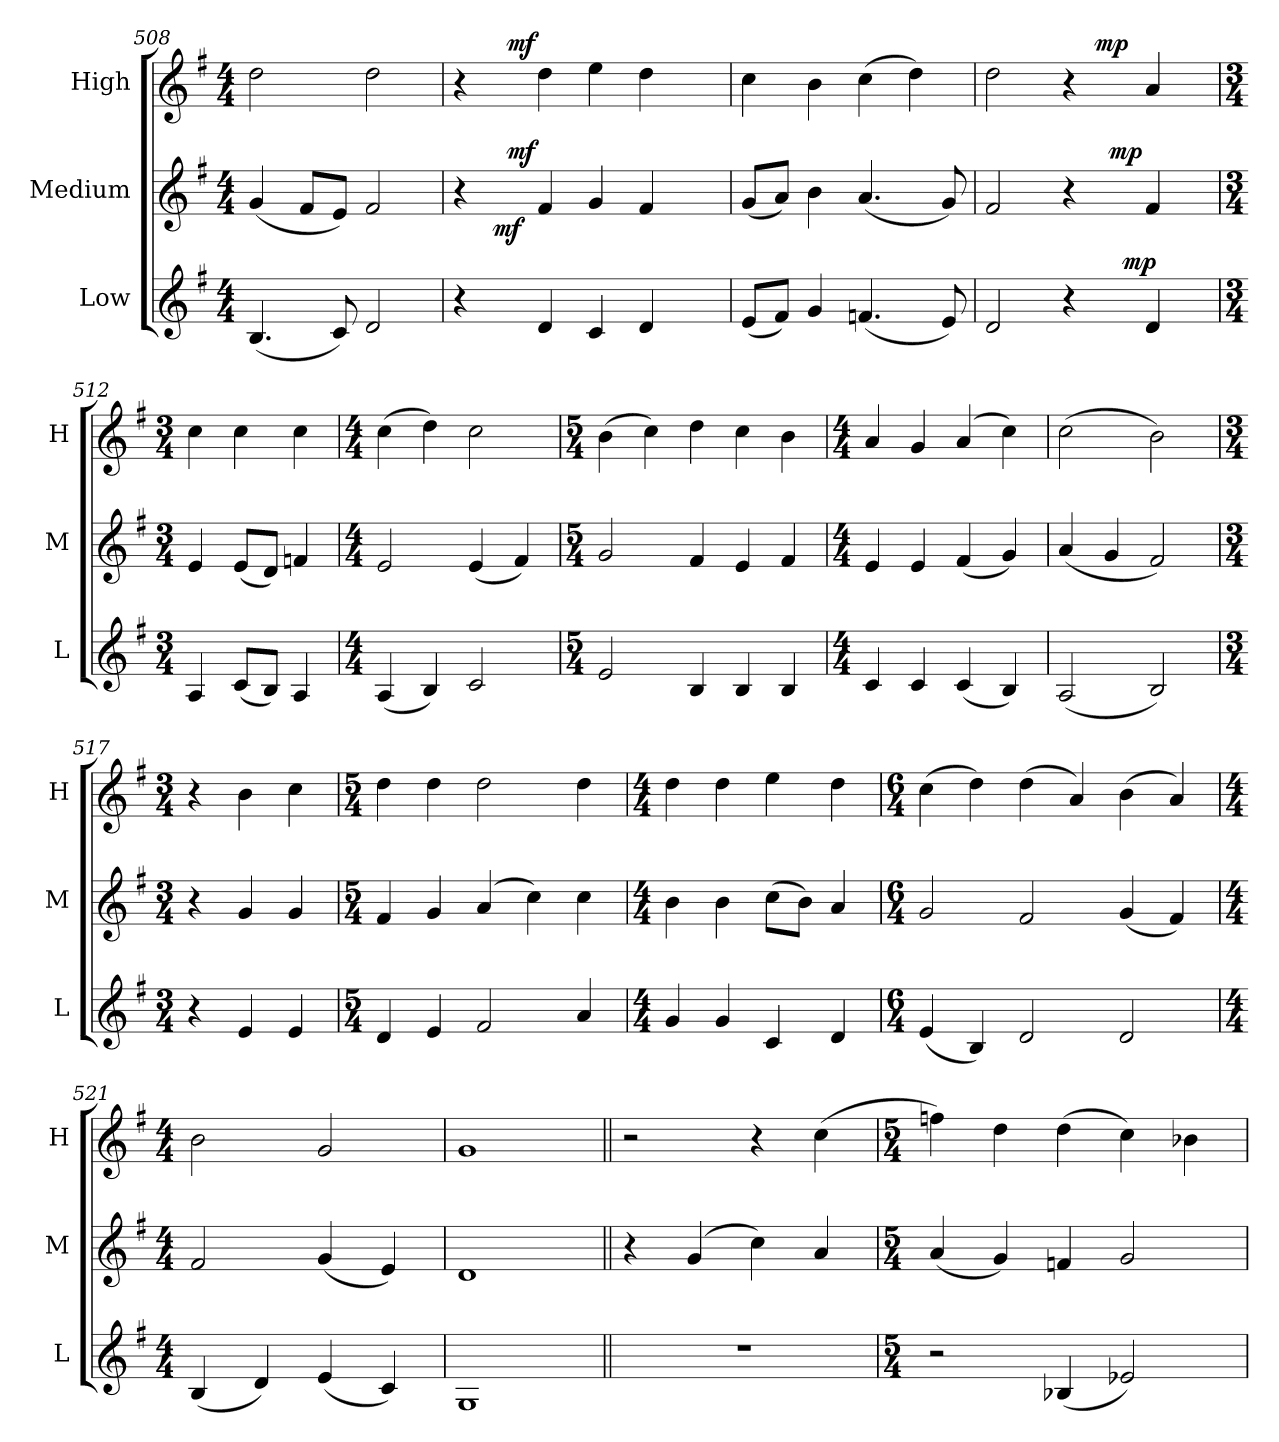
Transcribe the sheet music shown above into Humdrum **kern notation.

**kern	**dynam	**kern	**dynam	**kern	**dynam
*part3	*part3	*part2	*part2	*part1	*part1
*staff3	*staff3	*staff2	*staff2	*staff1	*staff1
*I"Low	*	*I"Medium	*	*I"High	*
*I'L	*	*I'M	*	*I'H	*
*clefG2	*	*clefG2	*	*clefG2	*
*k[f#]	*	*k[f#]	*	*k[f#]	*
*G:	*	*G:	*	*G:	*
*M4/4	*	*M4/4	*	*M4/4	*
=508	=508	=508	=508	=508	=508
(<4.B/	.	(<4g/	.	2dd\	.
.	.	8f#/L	.	.	.
8c/)	.	8e/J)	.	.	.
2d/	.	2f#/	.	2dd\	.
=509	=509	=509	=509	=509	=509
*	*	*^	*	*^	*
*	*	*	*^	*	*	*	*
4r	.	4r	12ryy	12..ryy	.	4r	12..ryy	.
.	.	.	48.ryy	.	.	.	.	.
!	!	!	!	!	!LO:DY:b	!	!	!
.	.	.	3%2ryy	.	mf	.	.	.
!	!	!	!	!	!LO:DY:a	!	!	!LO:DY:a
.	.	.	.	3%2ryy	mf	.	3%2ryy	mf
4d/	.	4f#/	.	.	.	4dd\	.	.
4c/	.	4g/	.	.	.	4ee\	.	.
4d/	.	4f#/	.	.	.	4dd\	.	.
.	.	.	6ryy	.	.	.	.	.
.	.	.	.	6ryy	.	.	6ryy	.
.	.	.	24ryy	.	.	.	.	.
.	.	.	.	48ryy	.	.	48ryy	.
.	.	.	96ryy	.	.	.	.	.
*	*	*v	*v	*v	*	*	*	*
*	*	*	*	*v	*v	*
=510	=510	=510	=510	=510	=510
(<8e/L	.	(<8g/L	.	4cc\	.
8f#/J)	.	8a/J)	.	.	.
4g/	.	4b\	.	4b\	.
(<4.fn/	.	(<4.a/	.	(>4cc\	.
.	.	.	.	4dd\)	.
8e/)	.	8g/)	.	.	.
=511	=511	=511	=511	=511	=511
*^	*	*^	*	*^	*
2d/	2ryy	.	2f#/	2ryy	.	2dd\	2ryy	.
4r	8.ryy	.	4r	8ryy	.	4r	8ryy	.
!	!	!	!	!	!	!	!	!LO:DY:a
.	.	.	.	32ryy	.	.	4.ryy	mp
!	!	!	!	!	!LO:DY:a	!	!	!
.	.	.	.	4ryy	mp	.	.	.
!	!	!LO:DY:a	!	!	!	!	!	!
.	4ryy	mp	.	.	.	.	.	.
4d/	.	.	4f#/	.	.	4a/	.	.
.	.	.	.	16.ryy	.	.	.	.
.	16ryy	.	.	.	.	.	.	.
*v	*v	*	*	*	*	*v	*v	*
*	*	*v	*v	*	*	*
!!LO:LB:g=z
=512	=512	=512	=512	=512	=512
*M3/4	*	*M3/4	*	*M3/4	*
4A/	.	4e/	.	4cc\	.
(<8c/L	.	(<8e/L	.	4cc\	.
8B/J)	.	8d/J)	.	.	.
4A/	.	4fn/	.	4cc\	.
=513	=513	=513	=513	=513	=513
*M4/4	*	*M4/4	*	*M4/4	*
(<4A/	.	2e/	.	(>4cc\	.
4B/)	.	.	.	4dd\)	.
2c/	.	(<4e/	.	2cc\	.
.	.	4f#/)	.	.	.
=514	=514	=514	=514	=514	=514
*M5/4	*	*M5/4	*	*M5/4	*
2e/	.	2g/	.	(>4b\	.
.	.	.	.	4cc\)	.
4B/	.	4f#/	.	4dd\	.
4B/	.	4e/	.	4cc\	.
4B/	.	4f#/	.	4b\	.
=515	=515	=515	=515	=515	=515
*M4/4	*	*M4/4	*	*M4/4	*
4c/	.	4e/	.	4a/	.
4c/	.	4e/	.	4g/	.
(<4c/	.	(<4f#/	.	(4a/	.
4B/)	.	4g/)	.	4cc\)	.
=516	=516	=516	=516	=516	=516
(<2A/	.	(<4a/	.	(>2cc\	.
.	.	4g/	.	.	.
2B/)	.	2f#/)	.	2b\)	.
!!LO:LB:g=z
=517	=517	=517	=517	=517	=517
*M3/4	*	*M3/4	*	*M3/4	*
4r	.	4r	.	4r	.
4e/	.	4g/	.	4b\	.
4e/	.	4g/	.	4cc\	.
=518	=518	=518	=518	=518	=518
*M5/4	*	*M5/4	*	*M5/4	*
4d/	.	4f#/	.	4dd\	.
4e/	.	4g/	.	4dd\	.
2f#/	.	(4a/	.	2dd\	.
.	.	4cc\)	.	.	.
4a/	.	4cc\	.	4dd\	.
=519	=519	=519	=519	=519	=519
*M4/4	*	*M4/4	*	*M4/4	*
4g/	.	4b\	.	4dd\	.
4g/	.	4b\	.	4dd\	.
4c/	.	(>8cc\L	.	4ee\	.
.	.	8b\J)	.	.	.
4d/	.	4a/	.	4dd\	.
=520	=520	=520	=520	=520	=520
*M6/4	*	*M6/4	*	*M6/4	*
(<4e/	.	2g/	.	(>4cc\	.
4B/)	.	.	.	4dd\)	.
2d/	.	2f#/	.	(>4dd\	.
.	.	.	.	4a/)	.
2d/	.	(<4g/	.	(>4b\	.
.	.	4f#/)	.	4a/)	.
!!LO:PB:g=z
=521	=521	=521	=521	=521	=521
*M4/4	*	*M4/4	*	*M4/4	*
(<4B/	.	2f#/	.	2b\	.
4d/)	.	.	.	.	.
(<4e/	.	(<4g/	.	2g/	.
4c/)	.	4e/)	.	.	.
=522	=522	=522	=522	=522	=522
1G	.	1d	.	1g	.
=523||	=523||	=523||	=523||	=523||	=523||
1r	.	4r	.	2r	.
.	.	(4g/	.	.	.
.	.	4cc\)	.	4r	.
.	.	4a/	.	(>4cc\	.
=524	=524	=524	=524	=524	=524
*M5/4	*	*M5/4	*	*M5/4	*
2r	.	(<4a/	.	4ffn\)	.
.	.	4g/)	.	4dd\	.
(<4B-X/	.	4fn/	.	(>4dd\	.
2e-X/)	.	2g/	.	4cc\)	.
.	.	.	.	4b-X\	.
=	=	=	=	=	=
*-	*-	*-	*-	*-	*-
